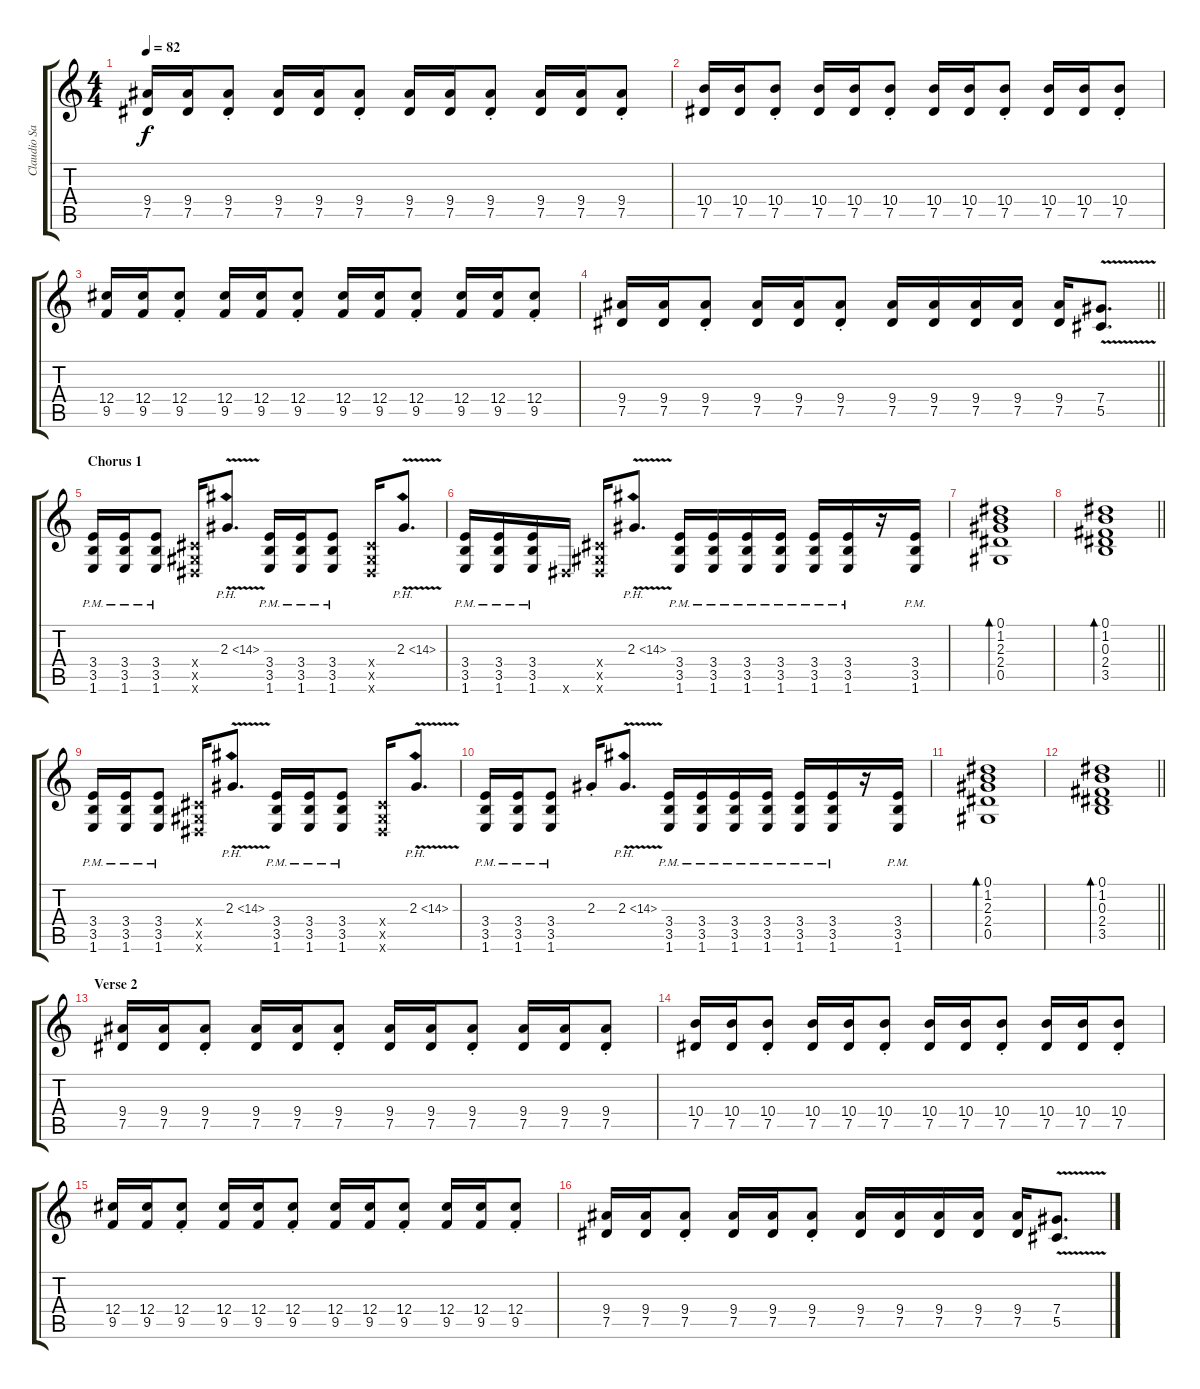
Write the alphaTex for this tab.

\track ("Claudio Sanchez" "Claudio Sa") {instrument distortionguitar}
\staff {score tabs}
\tuning (Eb4 Bb3 Gb3 Db3 Ab2 Eb2) {hide}
\ts (4 4)
\tempo 82
\clef g2
\ks c
(9.4 7.5).16{dy f} (9.4 7.5).16 (9.4{st} 7.5{st}).8 (9.4 7.5).16 (9.4 7.5).16 (9.4{st} 7.5{st}).8 (9.4 7.5).16 (9.4 7.5).16 (9.4{st} 7.5{st}).8 (9.4 7.5).16 (9.4 7.5).16 (9.4{st} 7.5{st}).8 |
(10.4 7.5).16 (10.4 7.5).16 (10.4{st} 7.5{st}).8 (10.4 7.5).16 (10.4 7.5).16 (10.4{st} 7.5{st}).8 (10.4 7.5).16 (10.4 7.5).16 (10.4{st} 7.5{st}).8 (10.4 7.5).16 (10.4 7.5).16 (10.4{st} 7.5{st}).8 |
(12.4 9.5).16 (12.4 9.5).16 (12.4{st} 9.5{st}).8 (12.4 9.5).16 (12.4 9.5).16 (12.4{st} 9.5{st}).8 (12.4 9.5).16 (12.4 9.5).16 (12.4{st} 9.5{st}).8 (12.4 9.5).16 (12.4 9.5).16 (12.4{st} 9.5{st}).8 |
\barLineRight lightlight
(9.4 7.5).16 (9.4 7.5).16 (9.4{st} 7.5{st}).8 (9.4 7.5).16 (9.4 7.5).16 (9.4{st} 7.5{st}).8 (9.4 7.5).16 (9.4 7.5).16 (9.4 7.5).16 (9.4 7.5).16 (9.4 7.5).16 (7.4{v} 5.5{v}).8{d} |
\section ("" "Chorus 1")
(3.4{pm} 3.5{pm} 1.6{pm}).16 (3.4{pm} 3.5{pm} 1.6{pm}).16 (3.4{pm} 3.5{pm} 1.6{pm}).8 (0.4{x} 0.5{x} 0.6{x}).16 2.3{ph 12 v}.8{d} (3.4{pm} 3.5{pm} 1.6{pm}).16 (3.4{pm} 3.5{pm} 1.6{pm}).16 (3.4{pm} 3.5{pm} 1.6{pm}).8 (0.4{x} 0.5{x} 0.6{x}).16 2.3{ph 12 v}.8{d} |
(3.4{pm} 3.5{pm} 1.6{pm}).16 (3.4{pm} 3.5{pm} 1.6{pm}).16 (3.4{pm} 3.5{pm} 1.6{pm}).16 0.6{x}.16 (0.4{x} 0.5{x} 0.6{x}).16 2.3{ph 12 v}.8{d} (3.4{pm} 3.5{pm} 1.6{pm}).16 (3.4{pm} 3.5{pm} 1.6{pm}).16 (3.4{pm} 3.5{pm} 1.6{pm}).16 (3.4{pm} 3.5{pm} 1.6{pm}).16 (3.4{pm} 3.5{pm} 1.6{pm}).16 (3.4{pm} 3.5{pm} 1.6{pm}).16 r.16 (3.4{pm} 3.5{pm} 1.6{pm}).16 |
(0.1 1.2 2.3 2.4 0.5).1{bd 120 instrument acousticguitarnylon} |
\barLineRight lightlight
(0.1 1.2 0.3 2.4 3.5).1{bd 120} |
(3.4{pm} 3.5{pm} 1.6{pm}).16{instrument distortionguitar} (3.4{pm} 3.5{pm} 1.6{pm}).16 (3.4{pm} 3.5{pm} 1.6{pm}).8 (0.4{x} 0.5{x} 0.6{x}).16 2.3{ph 12 v}.8{d} (3.4{pm} 3.5{pm} 1.6{pm}).16 (3.4{pm} 3.5{pm} 1.6{pm}).16 (3.4{pm} 3.5{pm} 1.6{pm}).8 (0.4{x} 0.5{x} 0.6{x}).16 2.3{ph 12 v}.8{d} |
(3.4{pm} 3.5{pm} 1.6{pm}).16 (3.4{pm} 3.5{pm} 1.6{pm}).16 (3.4{pm} 3.5{pm} 1.6{pm}).8 2.3{st}.16 2.3{ph 12 v}.8{d} (3.4{pm} 3.5{pm} 1.6{pm}).16 (3.4{pm} 3.5{pm} 1.6{pm}).16 (3.4{pm} 3.5{pm} 1.6{pm}).16 (3.4{pm} 3.5{pm} 1.6{pm}).16 (3.4{pm} 3.5{pm} 1.6{pm}).16 (3.4{pm} 3.5{pm} 1.6{pm}).16 r.16 (3.4{pm} 3.5{pm} 1.6{pm}).16 |
(0.1 1.2 2.3 2.4 0.5).1{bd 120 instrument acousticguitarnylon} |
\barLineRight lightlight
(0.1 1.2 0.3 2.4 3.5).1{bd 120} |
\section ("" "Verse 2")
(9.4 7.5).16{instrument distortionguitar} (9.4 7.5).16 (9.4{st} 7.5{st}).8 (9.4 7.5).16 (9.4 7.5).16 (9.4{st} 7.5{st}).8 (9.4 7.5).16 (9.4 7.5).16 (9.4{st} 7.5{st}).8 (9.4 7.5).16 (9.4 7.5).16 (9.4{st} 7.5{st}).8 |
(10.4 7.5).16 (10.4 7.5).16 (10.4{st} 7.5{st}).8 (10.4 7.5).16 (10.4 7.5).16 (10.4{st} 7.5{st}).8 (10.4 7.5).16 (10.4 7.5).16 (10.4{st} 7.5{st}).8 (10.4 7.5).16 (10.4 7.5).16 (10.4{st} 7.5{st}).8 |
(12.4 9.5).16 (12.4 9.5).16 (12.4{st} 9.5{st}).8 (12.4 9.5).16 (12.4 9.5).16 (12.4{st} 9.5{st}).8 (12.4 9.5).16 (12.4 9.5).16 (12.4{st} 9.5{st}).8 (12.4 9.5).16 (12.4 9.5).16 (12.4{st} 9.5{st}).8 |
(9.4 7.5).16 (9.4 7.5).16 (9.4{st} 7.5{st}).8 (9.4 7.5).16 (9.4 7.5).16 (9.4{st} 7.5{st}).8 (9.4 7.5).16 (9.4 7.5).16 (9.4 7.5).16 (9.4 7.5).16 (9.4 7.5).16 (7.4{v} 5.5{v}).8{d}
